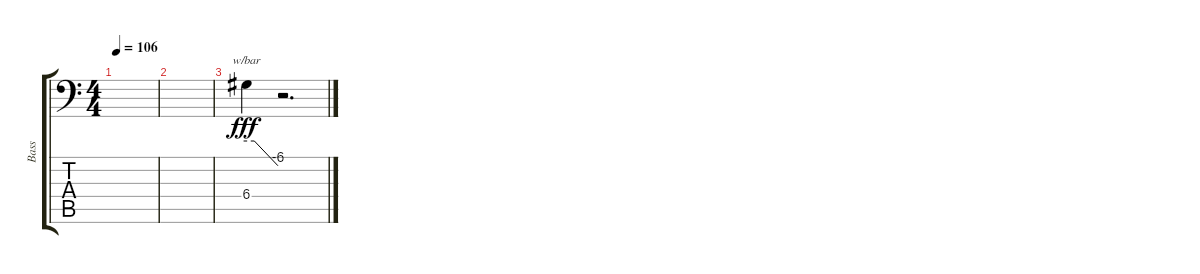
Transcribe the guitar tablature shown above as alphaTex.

\track ("Bass" "Bass") {instrument electricbassfinger}
\staff {score tabs}
\tuning (E3 B2 G2 D2 A1 E1) {hide}
\ts (4 4)
\tempo 106
\clef f4
\ks c
|
|
6.4.4{tbe (custom default 0 0 15 0 60 -24) dy fff} r.2{d}
